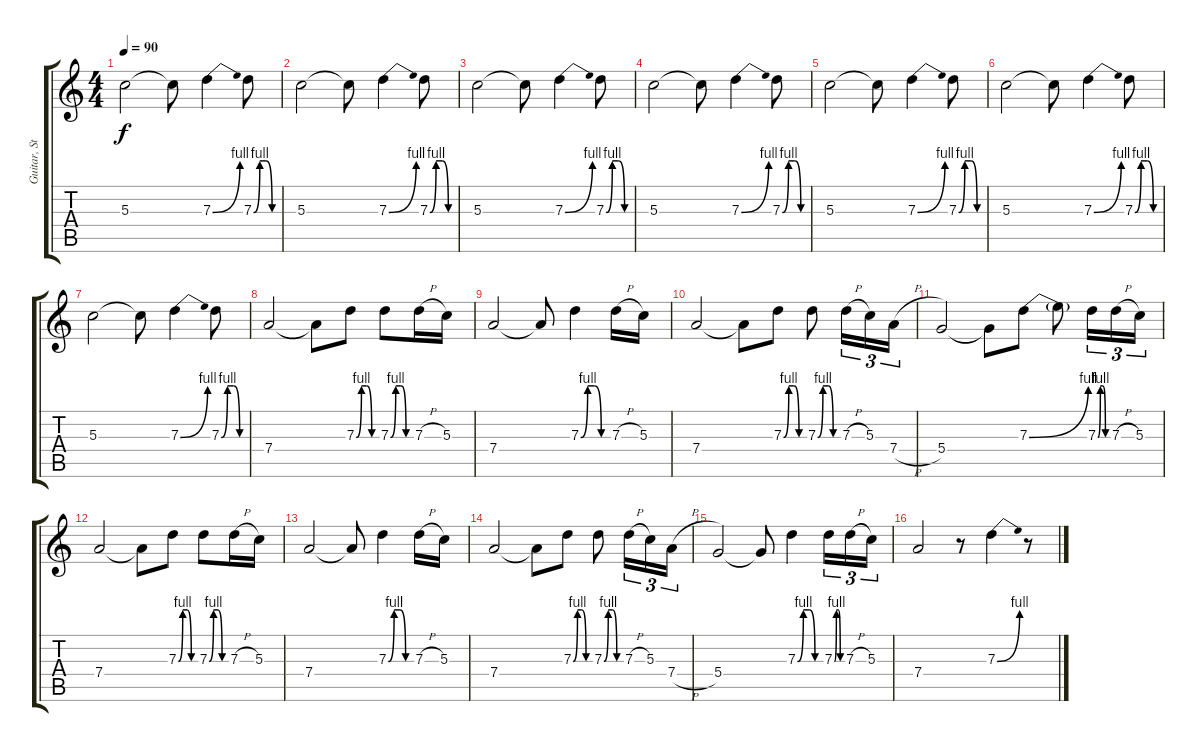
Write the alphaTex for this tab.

\track ("Guitar, Studio" "Guitar, St") {instrument overdrivenguitar}
\staff {score tabs}
\tuning (E4 B3 G3 D3 A2 E2) {hide}
\ts (4 4)
\tempo 90
\clef g2
\ks c
5.3.2{dy f} 5.3{t}.8 7.3{be (bend 0 0 60 4)}.4 7.3{be (custom 0 0 15 4 30 4 45 0 60 0)}.8 |
5.3.2 5.3{t}.8 7.3{be (bend 0 0 60 4)}.4 7.3{be (custom 0 0 15 4 30 4 45 0 60 0)}.8 |
5.3.2 5.3{t}.8 7.3{be (bend 0 0 60 4)}.4 7.3{be (custom 0 0 15 4 30 4 45 0 60 0)}.8 |
5.3.2 5.3{t}.8 7.3{be (bend 0 0 60 4)}.4 7.3{be (custom 0 0 15 4 30 4 45 0 60 0)}.8 |
5.3.2 5.3{t}.8 7.3{be (bend 0 0 60 4)}.4 7.3{be (custom 0 0 15 4 30 4 45 0 60 0)}.8 |
5.3.2 5.3{t}.8 7.3{be (bend 0 0 60 4)}.4 7.3{be (custom 0 0 15 4 30 4 45 0 60 0)}.8 |
5.3.2 5.3{t}.8 7.3{be (bend 0 0 60 4)}.4 7.3{be (custom 0 0 15 4 30 4 45 0 60 0)}.8 |
7.4.2 7.4{t}.8 7.3{be (custom 0 0 15 4 30 4 45 0 60 0)}.8 7.3{be (custom 0 0 15 4 30 4 45 0 60 0)}.8 7.3{h}.16 5.3.16 |
7.4.2 7.4{t}.8 7.3{be (custom 0 0 15 4 30 4 45 0 60 0)}.4 7.3{h}.16 5.3.16 |
7.4.2 7.4{t}.8 7.3{be (custom 0 0 15 4 30 4 45 0 60 0)}.8 7.3{be (custom 0 0 15 4 30 4 45 0 60 0)}.8 7.3{h}.16{tu (3 2)} 5.3.16{tu (3 2)} 7.4{h}.16{tu (3 2)} |
5.4.2 5.4{t}.8 7.3{be (bend 0 0 60 4)}.8 7.3{t}.8 7.3{be (custom 0 0 15 4 30 4 45 0 60 0)}.16{tu (3 2)} 7.3{h}.16{tu (3 2)} 5.3.16{tu (3 2)} |
7.4.2 7.4{t}.8 7.3{be (custom 0 0 15 4 30 4 45 0 60 0)}.8 7.3{be (custom 0 0 15 4 30 4 45 0 60 0)}.8 7.3{h}.16 5.3.16 |
7.4.2 7.4{t}.8 7.3{be (custom 0 0 15 4 30 4 45 0 60 0)}.4 7.3{h}.16 5.3.16 |
7.4.2 7.4{t}.8 7.3{be (custom 0 0 15 4 30 4 45 0 60 0)}.8 7.3{be (custom 0 0 15 4 30 4 45 0 60 0)}.8 7.3{h}.16{tu (3 2)} 5.3.16{tu (3 2)} 7.4{h}.16{tu (3 2)} |
5.4.2 5.4{t}.8 7.3{be (custom 0 0 15 4 30 4 45 0 60 0)}.4 7.3{be (custom 0 0 15 4 30 4 45 0 60 0)}.16{tu (3 2)} 7.3{h}.16{tu (3 2)} 5.3.16{tu (3 2)} |
7.4.2 r.8 7.3{be (bend 0 0 60 4)}.4 r.8
